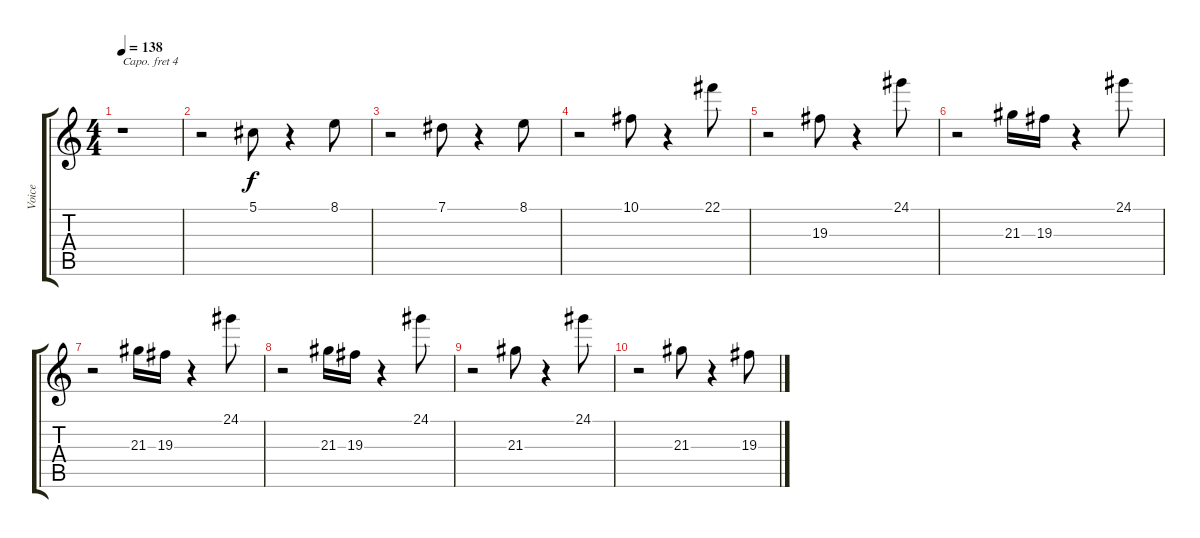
\track ("Voice" "Voice") {instrument voiceoohs}
\staff {score tabs}
\capo 4
\tuning (E4 B3 G3 D3 A2 E2) {hide}
\ts (4 4)
\tempo 138
\clef g2
\ks c
r.1{dy f} |
r.2 5.1.8 r.4 8.1.8 |
r.2 7.1.8 r.4 8.1.8 |
r.2 10.1.8 r.4 22.1.8 |
r.2 19.3.8 r.4 24.1.8 |
r.2 21.3.16 19.3.16 r.4 24.1.8 |
r.2 21.3.16 19.3.16 r.4 24.1.8 |
r.2 21.3.16 19.3.16 r.4 24.1.8 |
r.2 21.3.8 r.4 24.1.8 |
r.2 21.3.8 r.4 19.3.8
